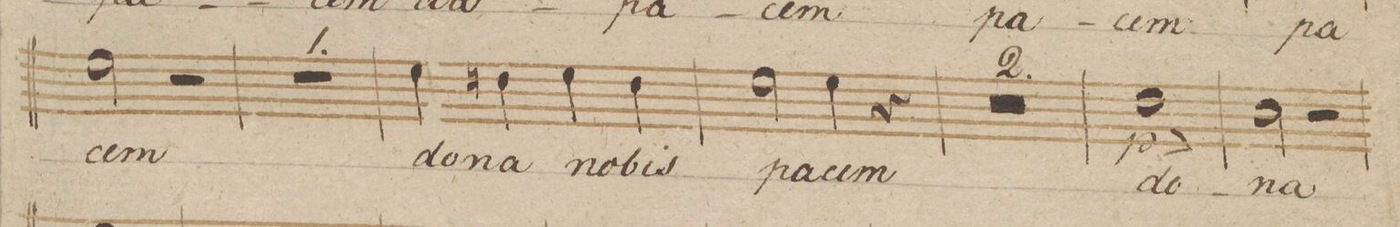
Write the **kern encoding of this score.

**kern	**text	**dynam
*I"Canto	*	*
*clefC1	*	*
*k[b-]	*	*
*met(c|)	*	*
*M2/2	*	*
2cc\	-cem	.
2r	.	.
=39	=39	=39
1r	.	.
=40	=40	=40
4cc\	do-	.
4bn\	-na	.
4cc\	no-	.
4b\	-bis	.
=41	=41	=41
2cc\	pa-	.
4cc\	-cem	.
4r	.	.
=42	=42	=42
0r	.	.
=43	=43	=43
=44	=44	=44
1b-\^<	do-	p
=45	=45	=45
2a\	-na	.
2r	.	.
=46	=46	=46
*-	*-	*-
